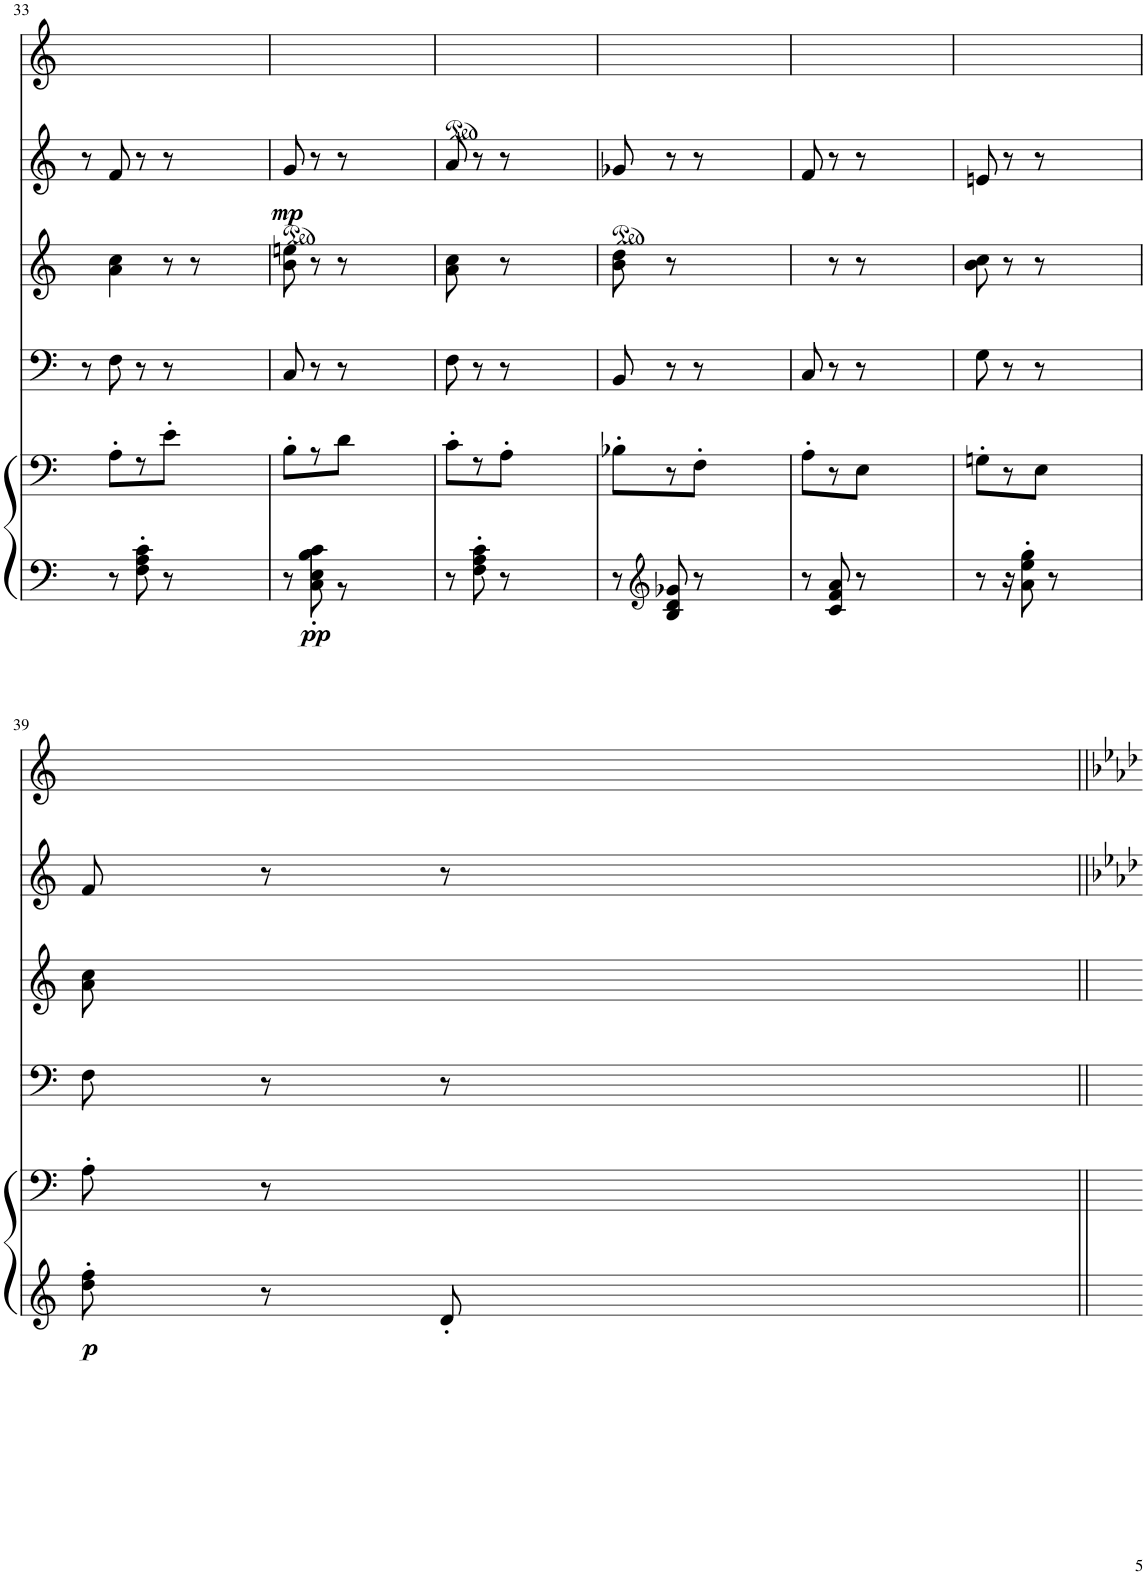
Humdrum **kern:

**kern	**kern	**dynam	**kern	**kern	**kern	**dynam	**kern
*part5	*part5	*part5	*part4	*part3	*part2	*part2	*part1
*staff6	*staff5	*staff5/6	*staff4	*staff3	*staff2	*staff2	*staff1
*I"Piano	*	*	*I"Voice	*I"Voice	*I"Voice	*	*I"Voice
*I'Pno	*	*	*I'V	*I'V	*I'V	*	*I'V
!!LO:PB:g=z
*clefF4	*clefG2	*	*clefF4	*clefG2	*clefG2	*	*clefG2
*k[]	*k[]	*	*k[]	*k[]	*k[]	*	*k[]
=33	=33	=33	=33	=33	=33	=33	=33
8ryy	8ryy	.	8r	8ryy	8r	.	1ryy
8r	8A'\L	.	8F\	4a\ 4cc\	8f/	.	.
8F\' 8A\' 8c\'	8r	.	8r	.	8r	.	.
8r	8e'\J	.	8r	8r	8r	.	.
2ryy	2ryy	.	2ryy	8r	2ryy	.	.
.	.	.	.	4.ryy	.	.	.
=34	=34	=34	=34	=34	=34	=34	=34
*^	*	*	*	*	*	*	*
!	!	!	!	!	!	!	!LO:DY:b	!
8r	8ryy	8B'\L	.	8C/	8b\ 8een\	8g/	mp	1ryy
!	!	!	!LO:DY:b=2	!	!	!	!	!
4B\	8C\' 8E\' 8c\'	8r	pp	8r	8r	8r	.	.
.	8r	8d\J	.	8r	8r	8r	.	.
2ryy	2ryy	2ryy	.	2ryy	2ryy	2ryy	.	.
8ryy	8ryy	8ryy	.	8ryy	8ryy	8ryy	.	.
*v	*v	*	*	*	*	*	*	*
=35	=35	=35	=35	=35	=35	=35	=35
8r	8c'\L	.	8F\	8a\ 8cc\	8a/	.	1ryy
8F\' 8A\' 8c\'	8r	.	8r	8ryy	8r	.	.
8r	8A'\J	.	8r	8r	8r	.	.
2ryy	2ryy	.	2ryy	2ryy	2ryy	.	.
8ryy	8ryy	.	8ryy	8ryy	8ryy	.	.
=36	=36	=36	=36	=36	=36	=36	=36
8r	8B-X'\L	.	8BB/	8b\ 8dd\	8g-X/	.	1ryy
*clefG2	*	*	*	*	*	*	*
8B/ 8d/ 8g-X/	8r	.	8r	8r	8r	.	.
8r	8F'\J	.	8r	2.ryy	8r	.	.
2ryy	2ryy	.	2ryy	.	2ryy	.	.
8ryy	8ryy	.	8ryy	.	8ryy	.	.
=37	=37	=37	=37	=37	=37	=37	=37
8r	8A'\L	.	8C/	8ryy	8f/	.	1ryy
8c/ 8f/ 8a/	8r	.	8r	8r	8r	.	.
8r	8E\J	.	8r	8r	8r	.	.
2ryy	2ryy	.	2ryy	2ryy	2ryy	.	.
8ryy	8ryy	.	8ryy	8ryy	8ryy	.	.
=38	=38	=38	=38	=38	=38	=38	=38
8r	8Gn'\L	.	8G\	8b\ 8cc\	8en/	.	1ryy
16r	8r	.	8r	8r	8r	.	.
8a\' 8ee\' 8gg\'	.	.	.	.	.	.	.
.	8E\J	.	8r	8r	8r	.	.
8r	.	.	.	.	.	.	.
.	2ryy	.	2ryy	2ryy	2ryy	.	.
2ryy	.	.	.	.	.	.	.
.	8ryy	.	8ryy	8ryy	8ryy	.	.
16ryy	.	.	.	.	.	.	.
!!LO:LB:g=z
=39	=39	=39	=39	=39	=39	=39	=39
!	!	!LO:DY:b=2	!	!	!	!	!
8dd\' 8ff\'	8A'\	p	8F\	8a\ 8cc\	8f/	.	1ryy
8r	8r	.	8r	2..ryy	8r	.	.
8d'/	2.ryy	.	8r	.	8r	.	.
2ryy	.	.	2ryy	.	2ryy	.	.
8ryy	.	.	8ryy	.	8ryy	.	.
=||	=||	=||	=||	=||	=||	=||	=||
*-	*-	*-	*-	*-	*-	*-	*-
